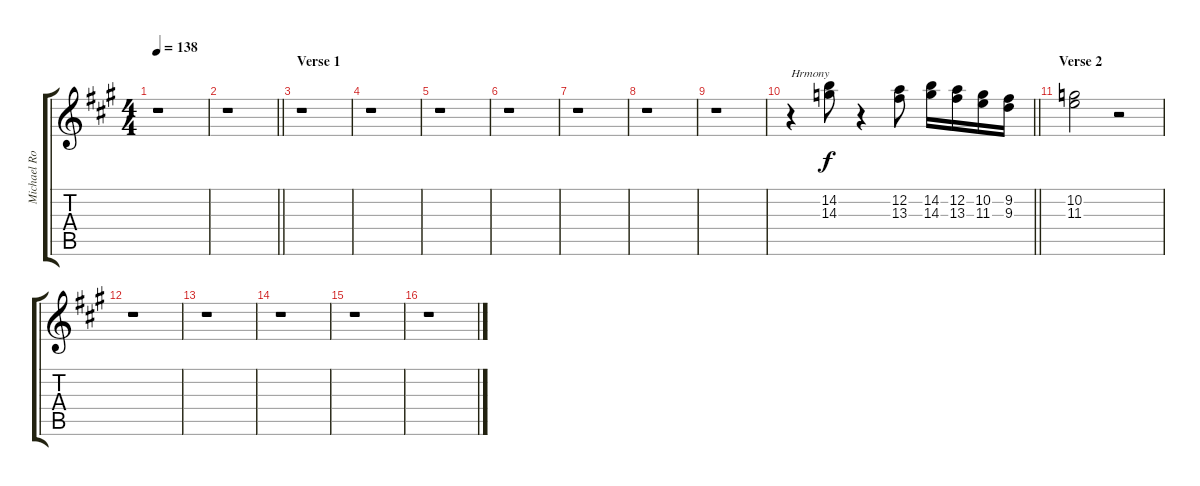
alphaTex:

\track ("Michael Romeo (lead guitar)" "Michael Ro") {instrument distortionguitar}
\staff {score tabs}
\tuning (D4 A3 F3 C3 G2 D2) {hide}
\ts (4 4)
\tempo 138
\clef g2
\ks f#minor
r.1{dy f} |
\barLineRight lightlight
r.1 |
\section ("" "Verse 1")
r.1 |
r.1 |
r.1 |
r.1 |
r.1 |
r.1 |
r.1 |
\barLineRight lightlight
r.4{txt "Hrmony" instrument distortionguitar} (14.2 14.3).8 r.4 (12.2 13.3).8 (14.2 14.3).16 (12.2 13.3).16 (10.2 11.3).16 (9.2 9.3).16 |
\section ("" "Verse 2")
(10.2 11.3).2 r.2 |
r.1 |
r.1 |
r.1 |
r.1 |
r.1
